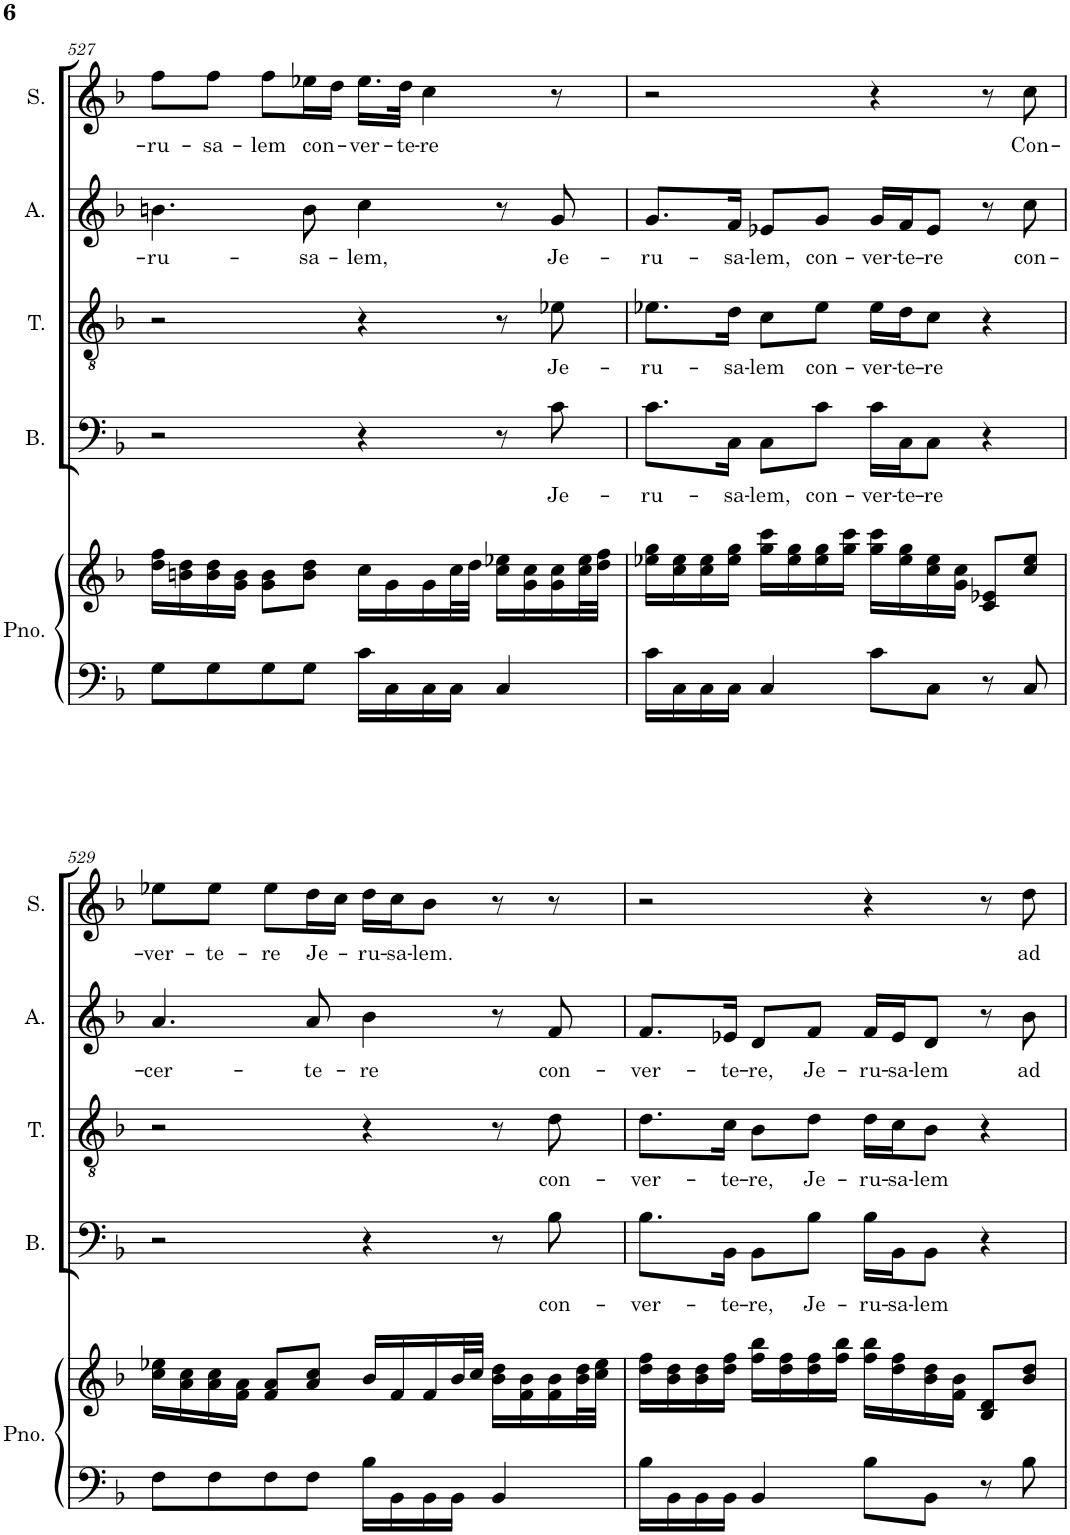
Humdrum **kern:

**kern	**kern	**kern	**text	**kern	**text	**kern	**text	**kern	**text
*part5	*part5	*part4	*part4	*part3	*part3	*part2	*part2	*part1	*part1
*staff6	*staff5	*staff4	*staff4	*staff3	*staff3	*staff2	*staff2	*staff1	*staff1
*I"Piano	*	*I"Bass	*	*I"Tenor	*	*I"Alto	*	*I"Soprano	*
*I'Pno.	*	*I'B.	*	*I'T.	*	*I'A.	*	*I'S.	*
!!LO:PB:g=z
*clefF4	*clefG2	*clefF4	*	*clefGv2	*	*clefG2	*	*clefG2	*
*	*	*	*	*	*	*Trd1c2	*	*	*
*k[b-]	*k[b-]	*k[b-]	*	*k[b-]	*	*k[b-]	*	*k[b-]	*
*M4/4	*M4/4	*M4/4	*	*M4/4	*	*M4/4	*	*M4/4	*
*met(c)	*met(c)	*met(c)	*	*met(c)	*	*met(c)	*	*met(c)	*
=527	=527	=527	=527	=527	=527	=527	=527	=527	=527
!	!	!	!	!	!	!	!LO:LY:b	!	!LO:LY:b
8G\L	16dd\ 16ff\LL	2r	.	2r	.	4.bn\	-ru-	8ff\L	-ru-
.	16bn\ 16dd\	.	.	.	.	.	.	.	.
!	!	!	!	!	!	!	!	!	!LO:LY:b
8G\	16b\ 16dd\	.	.	.	.	.	.	8ff\J	-sa-
.	16g\ 16b\JJ	.	.	.	.	.	.	.	.
!	!	!	!	!	!	!	!	!	!LO:LY:b
8G\	8g\ 8b\L	.	.	.	.	.	.	8ff\L	-lem
!	!	!	!	!	!	!	!LO:LY:b	!	!LO:LY:b
8G\J	8b\ 8dd\J	.	.	.	.	8b\	-sa-	16ee-X\L	con-
.	.	.	.	.	.	.	.	16dd\JJ	.
!	!	!	!	!	!	!	!LO:LY:b	!	!LO:LY:b
16c\LL	16cc\LL	4r	.	4r	.	4cc\	-lem,	16.ee-\LL	-ver-
16C\	16g\	.	.	.	.	.	.	.	.
!	!	!	!	!	!	!	!	!	!LO:LY:b
.	.	.	.	.	.	.	.	32dd\JJk	-te-
!	!	!	!	!	!	!	!	!	!LO:LY:b
16C\	16g\	.	.	.	.	.	.	4cc\	-re
16C\JJ	32cc\L	.	.	.	.	.	.	.	.
.	32dd\JJJ	.	.	.	.	.	.	.	.
4C/	16cc\ 16ee-X\LL	8r	.	8r	.	8r	.	.	.
.	16g\ 16cc\	.	.	.	.	.	.	.	.
!	!	!	!LO:LY:b	!	!LO:LY:b	!	!LO:LY:b	!	!
.	16g\ 16cc\	8c\	Je-	8e-X\	Je-	8g/	Je-	8r	.
.	32cc\ 32ee-\L	.	.	.	.	.	.	.	.
.	32dd\ 32ff\JJJ	.	.	.	.	.	.	.	.
=528	=528	=528	=528	=528	=528	=528	=528	=528	=528
!	!	!	!LO:LY:b	!	!LO:LY:b	!	!LO:LY:b	!	!
16c\LL	16ee-X\ 16gg\LL	8.c\L	-ru-	8.e-X\L	-ru-	8.g/L	-ru-	2r	.
16C\	16cc\ 16ee-\	.	.	.	.	.	.	.	.
16C\	16cc\ 16ee-\	.	.	.	.	.	.	.	.
!	!	!	!LO:LY:b	!	!LO:LY:b	!	!LO:LY:b	!	!
16C\JJ	16ee-\ 16gg\JJ	16C\Jk	-sa-	16d\Jk	-sa-	16f/Jk	-sa-	.	.
!	!	!	!LO:LY:b	!	!LO:LY:b	!	!LO:LY:b	!	!
4C/	16gg\ 16ccc\LL	8C\L	-lem,	8c\L	-lem	8e-X/L	-lem,	.	.
.	16ee-\ 16gg\	.	.	.	.	.	.	.	.
!	!	!	!LO:LY:b	!	!LO:LY:b	!	!LO:LY:b	!	!
.	16ee-\ 16gg\	8c\J	con-	8e-\J	con-	8g/J	con-	.	.
.	16gg\ 16ccc\JJ	.	.	.	.	.	.	.	.
!	!	!	!LO:LY:b	!	!LO:LY:b	!	!LO:LY:b	!	!
8c\L	16gg\ 16ccc\LL	16c\LL	-ver-	16e-\LL	-ver-	16g/LL	-ver-	4r	.
!	!	!	!LO:LY:b	!	!LO:LY:b	!	!LO:LY:b	!	!
.	16ee-\ 16gg\	16C\J	-te-	16d\J	-te-	16f/J	-te-	.	.
!	!	!	!LO:LY:b	!	!LO:LY:b	!	!LO:LY:b	!	!
8C\J	16cc\ 16ee-\	8C\J	-re	8c\J	-re	8e-/J	-re	.	.
.	16g\ 16cc\JJ	.	.	.	.	.	.	.	.
8r	8c/ 8e-X/L	4r	.	4r	.	8r	.	8r	.
!	!	!	!	!	!	!	!LO:LY:b	!	!LO:LY:b
8C/	8cc/ 8ee-/J	.	.	.	.	8cc\	con-	8cc\	Con-
!!LO:LB:g=z
=529	=529	=529	=529	=529	=529	=529	=529	=529	=529
!	!	!	!	!	!	!	!LO:LY:b	!	!LO:LY:b
8F\L	16cc\ 16ee-X\LL	2r	.	2r	.	4.a/	-cer-	8ee-X\L	-ver-
.	16a\ 16cc\	.	.	.	.	.	.	.	.
!	!	!	!	!	!	!	!	!	!LO:LY:b
8F\	16a\ 16cc\	.	.	.	.	.	.	8ee-\J	-te-
.	16f\ 16a\JJ	.	.	.	.	.	.	.	.
!	!	!	!	!	!	!	!	!	!LO:LY:b
8F\	8f/ 8a/L	.	.	.	.	.	.	8ee-\L	-re
!	!	!	!	!	!	!	!LO:LY:b	!	!LO:LY:b
8F\J	8a/ 8cc/J	.	.	.	.	8a/	-te-	16dd\L	Je-
.	.	.	.	.	.	.	.	16cc\JJ	.
!	!	!	!	!	!	!	!LO:LY:b	!	!LO:LY:b
16B-\LL	16b-/LL	4r	.	4r	.	4b-\	-re	16dd\LL	-ru-
!	!	!	!	!	!	!	!	!	!LO:LY:b
16BB-\	16f/	.	.	.	.	.	.	16cc\J	-sa-
!	!	!	!	!	!	!	!	!	!LO:LY:b
16BB-\	16f/	.	.	.	.	.	.	8b-\J	-lem.
16BB-\JJ	32b-/L	.	.	.	.	.	.	.	.
.	32cc/JJJ	.	.	.	.	.	.	.	.
4BB-/	16b-\ 16dd\LL	8r	.	8r	.	8r	.	8r	.
.	16f\ 16b-\	.	.	.	.	.	.	.	.
!	!	!	!LO:LY:b	!	!LO:LY:b	!	!LO:LY:b	!	!
.	16f\ 16b-\	8B-\	con-	8d\	con-	8f/	con-	8r	.
.	32b-\ 32dd\L	.	.	.	.	.	.	.	.
.	32cc\ 32ee-\JJJ	.	.	.	.	.	.	.	.
=530	=530	=530	=530	=530	=530	=530	=530	=530	=530
!	!	!	!LO:LY:b	!	!LO:LY:b	!	!LO:LY:b	!	!
16B-\LL	16dd\ 16ff\LL	8.B-\L	-ver-	8.d\L	-ver-	8.f/L	-ver-	2r	.
16BB-\	16b-\ 16dd\	.	.	.	.	.	.	.	.
16BB-\	16b-\ 16dd\	.	.	.	.	.	.	.	.
!	!	!	!LO:LY:b	!	!LO:LY:b	!	!LO:LY:b	!	!
16BB-\JJ	16dd\ 16ff\JJ	16BB-\Jk	-te-	16c\Jk	-te-	16e-X/Jk	-te-	.	.
!	!	!	!LO:LY:b	!	!LO:LY:b	!	!LO:LY:b	!	!
4BB-/	16ff\ 16bb-\LL	8BB-\L	-re,	8B-\L	-re,	8d/L	-re,	.	.
.	16dd\ 16ff\	.	.	.	.	.	.	.	.
!	!	!	!LO:LY:b	!	!LO:LY:b	!	!LO:LY:b	!	!
.	16dd\ 16ff\	8B-\J	Je-	8d\J	Je-	8f/J	Je-	.	.
.	16ff\ 16bb-\JJ	.	.	.	.	.	.	.	.
!	!	!	!LO:LY:b	!	!LO:LY:b	!	!LO:LY:b	!	!
8B-\L	16ff\ 16bb-\LL	16B-\LL	-ru-	16d\LL	-ru-	16f/LL	-ru-	4r	.
!	!	!	!LO:LY:b	!	!LO:LY:b	!	!LO:LY:b	!	!
.	16dd\ 16ff\	16BB-\J	-sa-	16c\J	-sa-	16e-/J	-sa-	.	.
!	!	!	!LO:LY:b	!	!LO:LY:b	!	!LO:LY:b	!	!
8BB-\J	16b-\ 16dd\	8BB-\J	-lem	8B-\J	-lem	8d/J	-lem	.	.
.	16f\ 16b-\JJ	.	.	.	.	.	.	.	.
8r	8B-/ 8d/L	4r	.	4r	.	8r	.	8r	.
!	!	!	!	!	!	!	!LO:LY:b	!	!LO:LY:b
8B-\	8b-/ 8dd/J	.	.	.	.	8b-\	ad	8dd\	ad
=	=	=	=	=	=	=	=	=	=
*-	*-	*-	*-	*-	*-	*-	*-	*-	*-
